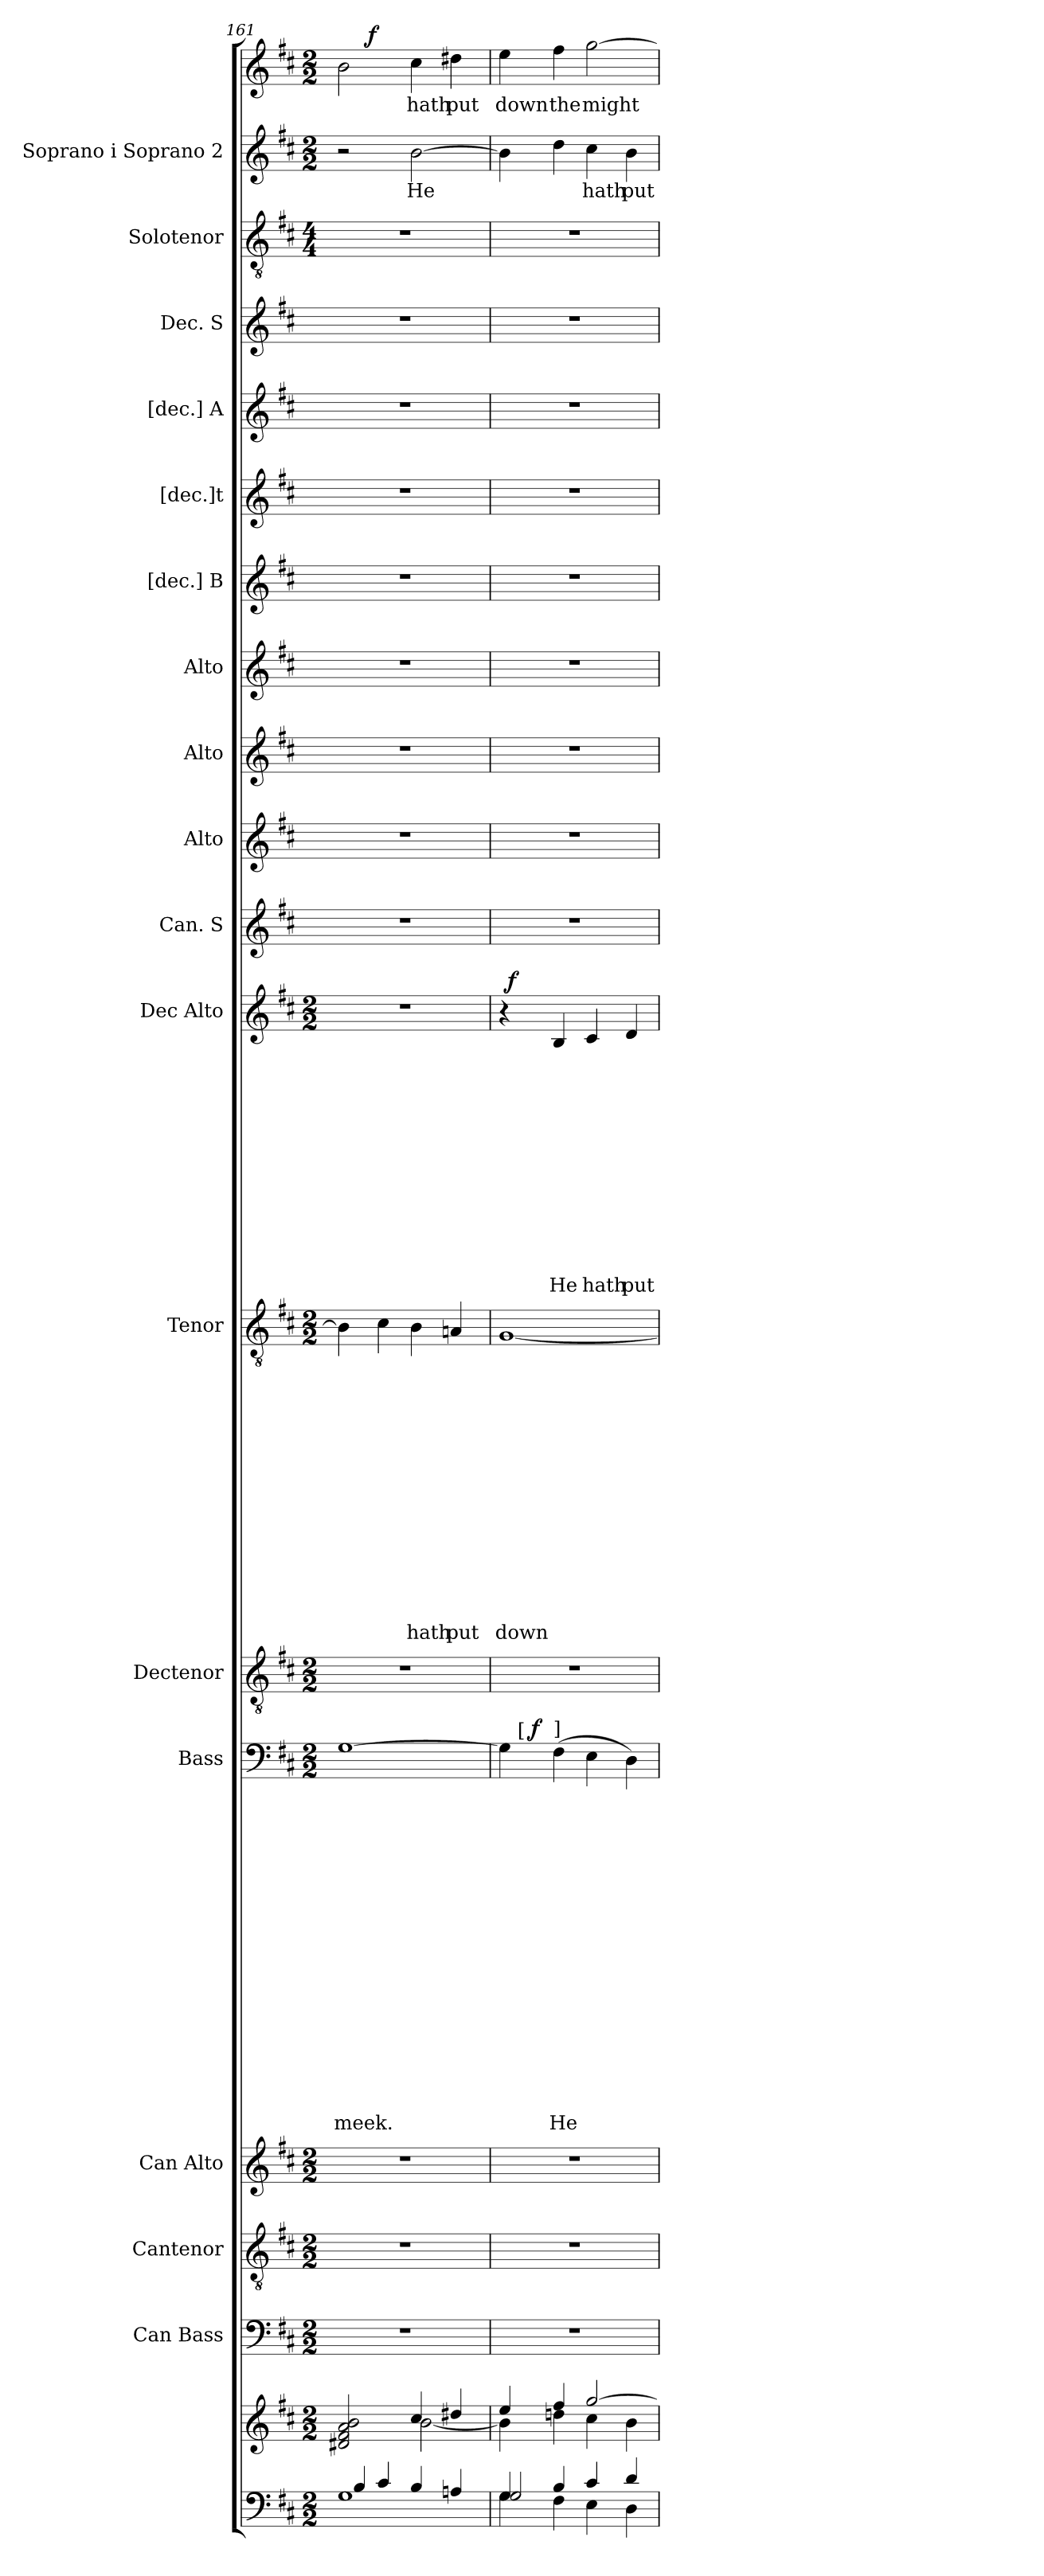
**kern	**kern	**kern	**kern	**kern	**kern	**text	**text	**text	**text	**text	**text	**text	**text	**text	**text	**text	**text	**text	**text	**text	**text	**text	**text	**dynam	**kern	**kern	**text	**text	**text	**text	**text	**text	**text	**text	**text	**text	**text	**text	**text	**text	**text	**kern	**text	**text	**text	**text	**text	**text	**text	**text	**text	**text	**text	**text	**text	**dynam	**kern	**kern	**kern	**kern	**kern	**kern	**kern	**kern	**kern	**kern	**text	**kern	**text	**dynam
*part19	*part18	*part17	*part16	*part15	*part14	*part14	*part14	*part14	*part14	*part14	*part14	*part14	*part14	*part14	*part14	*part14	*part14	*part14	*part14	*part14	*part14	*part14	*part14	*part14	*part13	*part12	*part12	*part12	*part12	*part12	*part12	*part12	*part12	*part12	*part12	*part12	*part12	*part12	*part12	*part12	*part12	*part11	*part11	*part11	*part11	*part11	*part11	*part11	*part11	*part11	*part11	*part11	*part11	*part11	*part11	*part11	*part10	*part9	*part8	*part7	*part6	*part5	*part4	*part3	*part2	*part1	*part1	*part1	*part1	*part1
*staff20	*staff19	*staff18	*staff17	*staff16	*staff15	*staff15	*staff15	*staff15	*staff15	*staff15	*staff15	*staff15	*staff15	*staff15	*staff15	*staff15	*staff15	*staff15	*staff15	*staff15	*staff15	*staff15	*staff15	*staff15	*staff14	*staff13	*staff13	*staff13	*staff13	*staff13	*staff13	*staff13	*staff13	*staff13	*staff13	*staff13	*staff13	*staff13	*staff13	*staff13	*staff13	*staff12	*staff12	*staff12	*staff12	*staff12	*staff12	*staff12	*staff12	*staff12	*staff12	*staff12	*staff12	*staff12	*staff12	*staff12	*staff11	*staff10	*staff9	*staff8	*staff7	*staff6	*staff5	*staff4	*staff3	*staff2	*staff2	*staff1	*staff1	*staff1/2
*	*	*I"Can Bass	*I"Cantenor	*I"Can Alto	*I"Bass	*	*	*	*	*	*	*	*	*	*	*	*	*	*	*	*	*	*	*	*I"Dectenor	*I"Tenor	*	*	*	*	*	*	*	*	*	*	*	*	*	*	*	*I"Dec Alto	*	*	*	*	*	*	*	*	*	*	*	*	*	*	*I"Can. S	*I"Alto	*I"Alto	*I"Alto	*I"[dec.] B	*I"[dec.]t	*I"[dec.] A	*I"Dec. S	*I"Solotenor	*I"Soprano i Soprano 2	*	*	*	*
*	*	*	*	*I'Can Alto	*I'Bass	*	*	*	*	*	*	*	*	*	*	*	*	*	*	*	*	*	*	*	*I'Dectenor	*	*	*	*	*	*	*	*	*	*	*	*	*	*	*	*	*I'Dec Alto	*	*	*	*	*	*	*	*	*	*	*	*	*	*	*	*	*	*	*	*	*	*	*	*I'Si	*	*	*	*
*clefF4	*clefG2	*clefF4	*clefGv2	*clefG2	*clefF4	*	*	*	*	*	*	*	*	*	*	*	*	*	*	*	*	*	*	*	*clefGv2	*clefGv2	*	*	*	*	*	*	*	*	*	*	*	*	*	*	*	*clefG2	*	*	*	*	*	*	*	*	*	*	*	*	*	*	*clefG2	*clefG2	*clefG2	*clefG2	*clefG2	*clefG2	*clefG2	*clefG2	*clefGv2	*clefG2	*	*clefG2	*	*
*k[f#c#]	*k[f#c#]	*k[f#c#]	*k[f#c#]	*k[f#c#]	*k[f#c#]	*	*	*	*	*	*	*	*	*	*	*	*	*	*	*	*	*	*	*	*k[f#c#]	*k[f#c#]	*	*	*	*	*	*	*	*	*	*	*	*	*	*	*	*k[f#c#]	*	*	*	*	*	*	*	*	*	*	*	*	*	*	*k[f#c#]	*k[f#c#]	*k[f#c#]	*k[f#c#]	*k[f#c#]	*k[f#c#]	*k[f#c#]	*k[f#c#]	*k[f#c#]	*k[f#c#]	*	*k[f#c#]	*	*
*D:	*D:	*D:	*D:	*D:	*D:	*	*	*	*	*	*	*	*	*	*	*	*	*	*	*	*	*	*	*	*D:	*D:	*	*	*	*	*	*	*	*	*	*	*	*	*	*	*	*D:	*	*	*	*	*	*	*	*	*	*	*	*	*	*	*D:	*D:	*D:	*D:	*D:	*D:	*D:	*D:	*D:	*D:	*	*D:	*	*
*M2/2	*M2/2	*M2/2	*M2/2	*M2/2	*M2/2	*	*	*	*	*	*	*	*	*	*	*	*	*	*	*	*	*	*	*	*M2/2	*M2/2	*	*	*	*	*	*	*	*	*	*	*	*	*	*	*	*M2/2	*	*	*	*	*	*	*	*	*	*	*	*	*	*	*	*	*	*	*	*	*	*	*M4/4	*M2/2	*	*M2/2	*	*
=161	=161	=161	=161	=161	=161	=161	=161	=161	=161	=161	=161	=161	=161	=161	=161	=161	=161	=161	=161	=161	=161	=161	=161	=161	=161	=161	=161	=161	=161	=161	=161	=161	=161	=161	=161	=161	=161	=161	=161	=161	=161	=161	=161	=161	=161	=161	=161	=161	=161	=161	=161	=161	=161	=161	=161	=161	=161	=161	=161	=161	=161	=161	=161	=161	=161	=161	=161	=161	=161	=161
*^	*^	*	*	*	*	*	*	*	*	*	*	*	*	*	*	*	*	*	*	*	*	*	*	*	*	*	*	*	*	*	*	*	*	*	*	*	*	*	*	*	*	*	*	*	*	*	*	*	*	*	*	*	*	*	*	*	*	*	*	*	*	*	*	*	*	*	*	*	*	*
!	!	!	!	!	!	!	!	!	!	!	!	!	!	!	!	!	!	!	!	!	!	!	!	!	!LO:LY:b	!	!	!	!	!	!	!	!	!	!	!	!	!	!	!	!	!	!	!	!	!	!	!	!	!	!	!	!	!	!	!	!	!	!	!	!	!	!	!	!	!	!	!	!	!	!	!
*	*	*	*	*	*	*	*	*	*	*	*	*	*	*	*	*	*	*	*	*	*	*	*	*	*	*	*	*	*	*	*	*	*	*	*	*	*	*	*	*	*	*	*	*	*	*	*	*	*	*	*	*	*	*	*	*	*	*	*	*	*	*	*	*	*	*	*	*^	*	*	*	*
1G	4B/	2d#X/ 2f#/ 2a/ 2b/	2ryy	1r	1r	1r	[>1G	.	.	.	.	.	.	.	.	.	.	.	.	.	.	.	.	.	meek.	.	1r	4B\]	.	.	.	.	.	.	.	.	.	.	.	.	.	.	.	1r	.	.	.	.	.	.	.	.	.	.	.	.	.	.	1r	1r	1r	1r	1r	1r	1r	1r	1r	2r	8..ryy	.	2b\	.	.
!	!	!	!	!	!	!	!	!	!	!	!	!	!	!	!	!	!	!	!	!	!	!	!	!	!	!	!	!	!	!	!	!	!	!	!	!	!	!	!	!	!	!	!	!	!	!	!	!	!	!	!	!	!	!	!	!	!	!	!	!	!	!	!	!	!	!	!	!	!	!	!	!	!LO:DY:b=2
.	.	.	.	.	.	.	.	.	.	.	.	.	.	.	.	.	.	.	.	.	.	.	.	.	.	.	.	.	.	.	.	.	.	.	.	.	.	.	.	.	.	.	.	.	.	.	.	.	.	.	.	.	.	.	.	.	.	.	.	.	.	.	.	.	.	.	.	.	2ryy	.	.	.	f
.	4c#/	.	.	.	.	.	.	.	.	.	.	.	.	.	.	.	.	.	.	.	.	.	.	.	.	.	.	4c#\	.	.	.	.	.	.	.	.	.	.	.	.	.	.	.	.	.	.	.	.	.	.	.	.	.	.	.	.	.	.	.	.	.	.	.	.	.	.	.	.	.	.	.	.	.
!	!	!	!	!	!	!	!	!	!	!	!	!	!	!	!	!	!	!	!	!	!	!	!	!	!	!	!	!	!	!	!	!	!	!	!	!	!	!	!	!	!	!	!LO:LY:b	!	!	!	!	!	!	!	!	!	!	!	!	!	!	!	!	!	!	!	!	!	!	!	!	!	!	!LO:LY:b	!	!LO:LY:b	!
.	4B/	4cc#/	[<2b\	.	.	.	.	.	.	.	.	.	.	.	.	.	.	.	.	.	.	.	.	.	.	.	.	4B\	.	.	.	.	.	.	.	.	.	.	.	.	.	.	hath	.	.	.	.	.	.	.	.	.	.	.	.	.	.	.	.	.	.	.	.	.	.	.	.	[>2b\	.	He	4cc#\	hath	.
.	.	.	.	.	.	.	.	.	.	.	.	.	.	.	.	.	.	.	.	.	.	.	.	.	.	.	.	.	.	.	.	.	.	.	.	.	.	.	.	.	.	.	.	.	.	.	.	.	.	.	.	.	.	.	.	.	.	.	.	.	.	.	.	.	.	.	.	.	4ryy	.	.	.	.
!	!	!	!	!	!	!	!	!	!	!	!	!	!	!	!	!	!	!	!	!	!	!	!	!	!	!	!	!	!	!	!	!	!	!	!	!	!	!	!	!	!	!	!LO:LY:b	!	!	!	!	!	!	!	!	!	!	!	!	!	!	!	!	!	!	!	!	!	!	!	!	!	!	!	!	!LO:LY:b	!
.	4An/	4dd#X/	.	.	.	.	.	.	.	.	.	.	.	.	.	.	.	.	.	.	.	.	.	.	.	.	.	4An/	.	.	.	.	.	.	.	.	.	.	.	.	.	.	put	.	.	.	.	.	.	.	.	.	.	.	.	.	.	.	.	.	.	.	.	.	.	.	.	.	.	.	4dd#X\	put	.
.	.	.	.	.	.	.	.	.	.	.	.	.	.	.	.	.	.	.	.	.	.	.	.	.	.	.	.	.	.	.	.	.	.	.	.	.	.	.	.	.	.	.	.	.	.	.	.	.	.	.	.	.	.	.	.	.	.	.	.	.	.	.	.	.	.	.	.	.	32ryy	.	.	.	.
=162	=162	=162	=162	=162	=162	=162	=162	=162	=162	=162	=162	=162	=162	=162	=162	=162	=162	=162	=162	=162	=162	=162	=162	=162	=162	=162	=162	=162	=162	=162	=162	=162	=162	=162	=162	=162	=162	=162	=162	=162	=162	=162	=162	=162	=162	=162	=162	=162	=162	=162	=162	=162	=162	=162	=162	=162	=162	=162	=162	=162	=162	=162	=162	=162	=162	=162	=162	=162	=162	=162	=162	=162	=162
*	*^	*	*	*	*	*	*	*	*	*	*	*	*	*	*	*	*	*	*	*	*	*	*	*	*	*	*	*	*	*	*	*	*	*	*	*	*	*	*	*	*	*	*	*	*	*	*	*	*	*	*	*	*	*	*	*	*	*	*	*	*	*	*	*	*	*	*	*	*	*	*	*	*
!	!	!	!	!	!	!	!	!	!	!	!	!	!	!	!	!	!	!	!	!	!	!	!	!	!	!	!	!	!	!	!	!	!	!	!	!	!	!	!	!	!	!	!	!LO:LY:b	!	!	!	!	!	!	!	!	!	!	!	!	!	!	!	!	!	!	!	!	!	!	!	!	!	!	!	!	!LO:LY:b	!
*	*	*	*	*	*	*	*	*^	*	*	*	*	*	*	*	*	*	*	*	*	*	*	*	*	*	*	*	*	*	*	*	*	*	*	*	*	*	*	*	*	*	*	*	*	*^	*	*	*	*	*	*	*	*	*	*	*	*	*	*	*	*	*	*	*	*	*	*	*	*	*	*	*	*	*
*	*	*	*	*	*	*	*	*	*^	*	*	*	*	*	*	*	*	*	*	*	*	*	*	*	*	*	*	*	*	*	*	*	*	*	*	*	*	*	*	*	*	*	*	*	*	*	*	*	*	*	*	*	*	*	*	*	*	*	*	*	*	*	*	*	*	*	*	*	*	*	*v	*v	*	*	*	*
4G/	4G\	2G/	4ee/	4b\]	1r	1r	1r	4G\]	8ryy	16ryy	.	.	.	.	.	.	.	.	.	.	.	.	.	.	.	.	.	.	.	1r	[<1G	.	.	.	.	.	.	.	.	.	.	.	.	.	.	down	4r	32ryy	.	.	.	.	.	.	.	.	.	.	.	.	.	.	1r	1r	1r	1r	1r	1r	1r	1r	1r	4b\]	.	4ee\	down	.
!	!	!	!	!	!	!	!	!	!	!	!	!	!	!	!	!	!	!	!	!	!	!	!	!	!	!	!	!	!	!	!	!	!	!	!	!	!	!	!	!	!	!	!	!	!	!	!	!	!	!	!	!	!	!	!	!	!	!	!	!	!	!LO:DY:b	!	!	!	!	!	!	!	!	!	!	!	!	!	!
.	.	.	.	.	.	.	.	.	.	.	.	.	.	.	.	.	.	.	.	.	.	.	.	.	.	.	.	.	.	.	.	.	.	.	.	.	.	.	.	.	.	.	.	.	.	.	.	2ryy	.	.	.	.	.	.	.	.	.	.	.	.	.	f	.	.	.	.	.	.	.	.	.	.	.	.	.	.
!	!	!	!	!	!	!	!	!	!	!LO:TX:a:t=[	!	!	!	!	!	!	!	!	!	!	!	!	!	!	!	!	!	!	!	!	!	!	!	!	!	!	!	!	!	!	!	!	!	!	!	!	!	!	!	!	!	!	!	!	!	!	!	!	!	!	!	!	!	!	!	!	!	!	!	!	!	!	!	!	!	!
.	.	.	.	.	.	.	.	.	.	2...ryy	.	.	.	.	.	.	.	.	.	.	.	.	.	.	.	.	.	.	.	.	.	.	.	.	.	.	.	.	.	.	.	.	.	.	.	.	.	.	.	.	.	.	.	.	.	.	.	.	.	.	.	.	.	.	.	.	.	.	.	.	.	.	.	.	.	.
!	!	!	!	!	!	!	!	!	!	!	!	!	!	!	!	!	!	!	!	!	!	!	!	!	!	!	!	!	!LO:DY:a	!	!	!	!	!	!	!	!	!	!	!	!	!	!	!	!	!	!	!	!	!	!	!	!	!	!	!	!	!	!	!	!	!	!	!	!	!	!	!	!	!	!	!	!	!	!	!
.	.	.	.	.	.	.	.	.	2..ryy	.	.	.	.	.	.	.	.	.	.	.	.	.	.	.	.	.	.	.	f	.	.	.	.	.	.	.	.	.	.	.	.	.	.	.	.	.	.	.	.	.	.	.	.	.	.	.	.	.	.	.	.	.	.	.	.	.	.	.	.	.	.	.	.	.	.	.
!	!	!	!	!	!	!	!	!LO:TX:a:t=]	!	!	!	!	!	!	!	!	!	!	!	!	!	!	!	!	!	!	!	!	!	!	!	!	!	!	!	!	!	!	!	!	!	!	!	!	!	!	!	!	!	!	!	!	!	!	!	!	!	!	!	!	!	!	!	!	!	!	!	!	!	!	!	!	!	!	!	!
!	!	!	!	!	!	!	!	!	!	!	!	!	!	!	!	!	!	!	!	!	!	!	!	!	!	!	!	!LO:LY:b	!	!	!	!	!	!	!	!	!	!	!	!	!	!	!	!	!	!	!	!	!	!	!	!	!	!	!	!	!	!	!	!	!LO:LY:b	!	!	!	!	!	!	!	!	!	!	!	!	!	!LO:LY:b	!
4B/	4F#\	.	4ff#/	4ddn\	.	.	.	(>4F#\	.	.	.	.	.	.	.	.	.	.	.	.	.	.	.	.	.	.	.	He	.	.	.	.	.	.	.	.	.	.	.	.	.	.	.	.	.	.	4B/	.	.	.	.	.	.	.	.	.	.	.	.	.	He	.	.	.	.	.	.	.	.	.	.	4dd\	.	4ff#\	the	.
!	!	!	!	!	!	!	!	!	!	!	!	!	!	!	!	!	!	!	!	!	!	!	!	!	!	!	!	!	!	!	!	!	!	!	!	!	!	!	!	!	!	!	!	!	!	!	!	!	!	!	!	!	!	!	!	!	!	!	!	!	!LO:LY:b	!	!	!	!	!	!	!	!	!	!	!	!LO:LY:b	!	!LO:LY:b	!
4c#/	4E\	2ryy	[>2gg/	4cc#\	.	.	.	4E\	.	.	.	.	.	.	.	.	.	.	.	.	.	.	.	.	.	.	.	.	.	.	.	.	.	.	.	.	.	.	.	.	.	.	.	.	.	.	4c#/	.	.	.	.	.	.	.	.	.	.	.	.	.	hath	.	.	.	.	.	.	.	.	.	.	4cc#\	-hath	[>2gg\	might-	.
.	.	.	.	.	.	.	.	.	.	.	.	.	.	.	.	.	.	.	.	.	.	.	.	.	.	.	.	.	.	.	.	.	.	.	.	.	.	.	.	.	.	.	.	.	.	.	.	4...ryy	.	.	.	.	.	.	.	.	.	.	.	.	.	.	.	.	.	.	.	.	.	.	.	.	.	.	.	.
!	!	!	!	!	!	!	!	!	!	!	!	!	!	!	!	!	!	!	!	!	!	!	!	!	!	!	!	!	!	!	!	!	!	!	!	!	!	!	!	!	!	!	!	!	!	!	!	!	!	!	!	!	!	!	!	!	!	!	!	!	!LO:LY:b	!	!	!	!	!	!	!	!	!	!	!	!LO:LY:b	!	!	!
4d/	4D\	.	.	4b\	.	.	.	4D\)	.	.	.	.	.	.	.	.	.	.	.	.	.	.	.	.	.	.	.	.	.	.	.	.	.	.	.	.	.	.	.	.	.	.	.	.	.	.	4d/	.	.	.	.	.	.	.	.	.	.	.	.	.	put	.	.	.	.	.	.	.	.	.	.	4b\	put	.	.	.
*v	*v	*v	*	*	*	*	*	*v	*v	*v	*	*	*	*	*	*	*	*	*	*	*	*	*	*	*	*	*	*	*	*	*	*	*	*	*	*	*	*	*	*	*	*	*	*	*	*	*v	*v	*	*	*	*	*	*	*	*	*	*	*	*	*	*	*	*	*	*	*	*	*	*	*	*	*	*	*	*
*	*v	*v	*	*	*	*	*	*	*	*	*	*	*	*	*	*	*	*	*	*	*	*	*	*	*	*	*	*	*	*	*	*	*	*	*	*	*	*	*	*	*	*	*	*	*	*	*	*	*	*	*	*	*	*	*	*	*	*	*	*	*	*	*	*	*	*	*	*	*	*	*
=	=	=	=	=	=	=	=	=	=	=	=	=	=	=	=	=	=	=	=	=	=	=	=	=	=	=	=	=	=	=	=	=	=	=	=	=	=	=	=	=	=	=	=	=	=	=	=	=	=	=	=	=	=	=	=	=	=	=	=	=	=	=	=	=	=	=	=	=	=	=
*-	*-	*-	*-	*-	*-	*-	*-	*-	*-	*-	*-	*-	*-	*-	*-	*-	*-	*-	*-	*-	*-	*-	*-	*-	*-	*-	*-	*-	*-	*-	*-	*-	*-	*-	*-	*-	*-	*-	*-	*-	*-	*-	*-	*-	*-	*-	*-	*-	*-	*-	*-	*-	*-	*-	*-	*-	*-	*-	*-	*-	*-	*-	*-	*-	*-	*-	*-	*-	*-	*-
